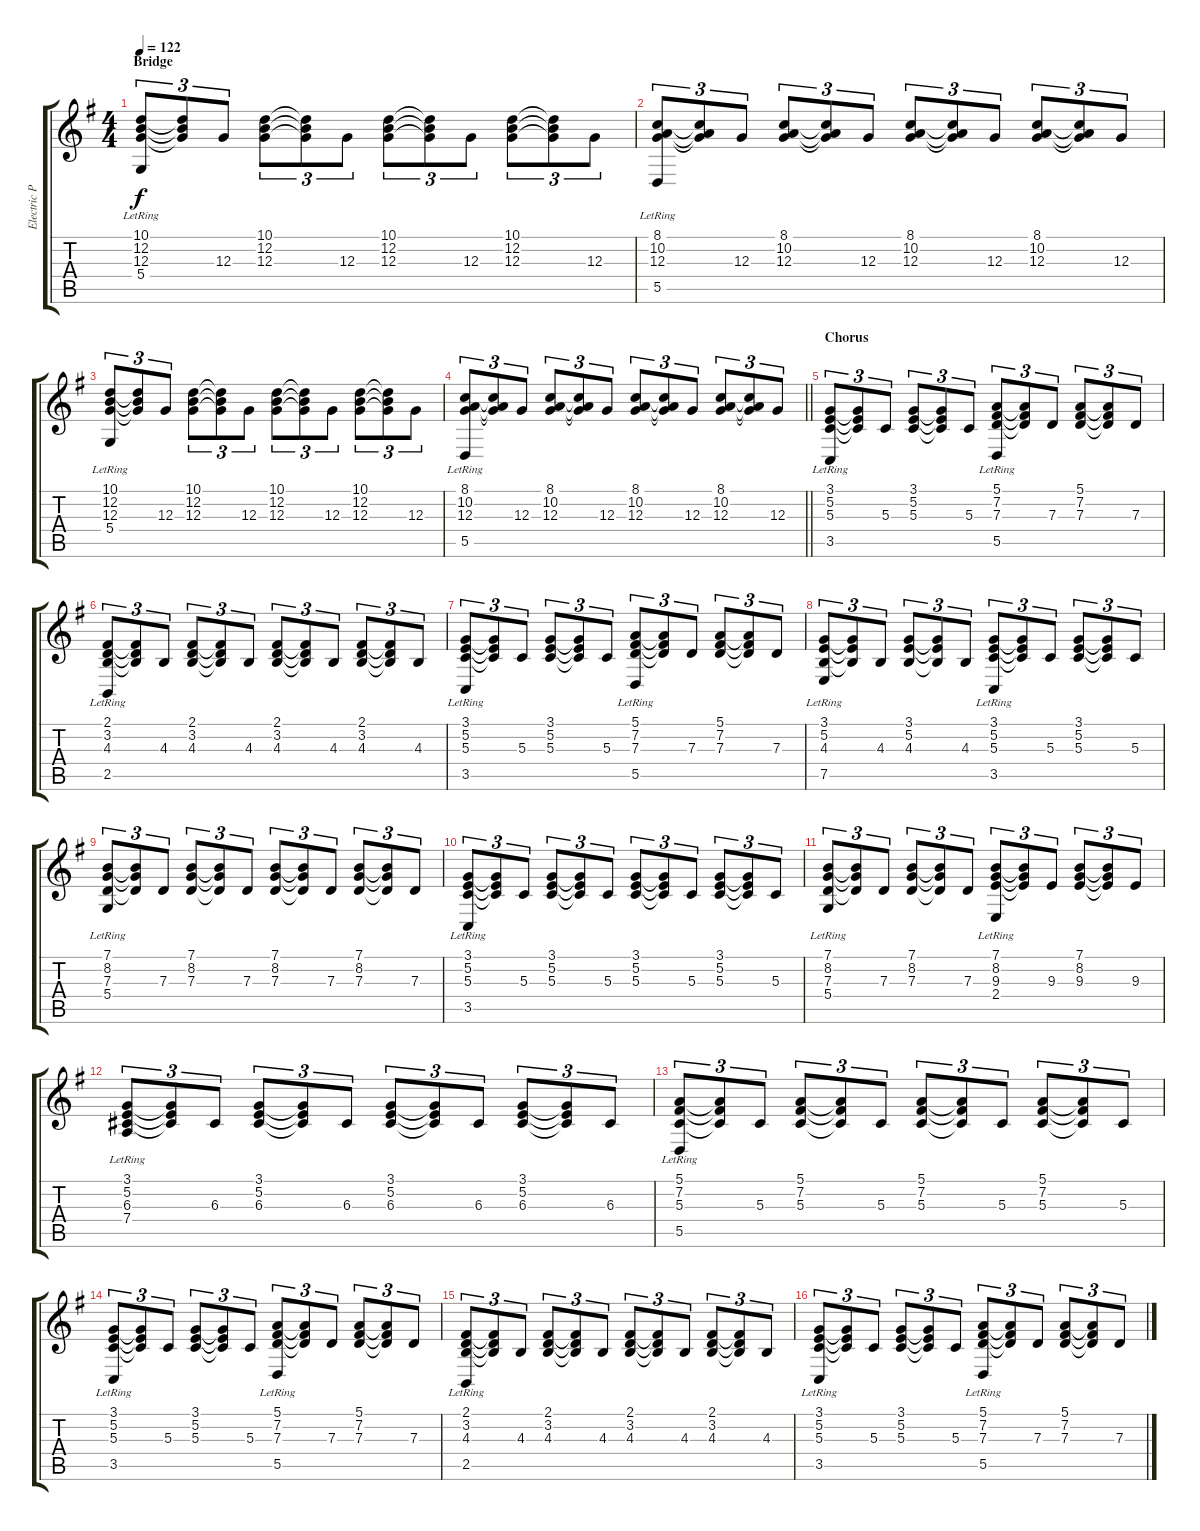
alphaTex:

\track ("Electric Piano" "Electric P") {instrument electricgrandpiano}
\staff {score tabs}
\tuning (E4 B3 G3 D3 A2 E2) {hide}
\ts (4 4)
\section ("" "Bridge")
\tempo 122
\clef g2
\ks g
(10.1 12.2 12.3 5.4{lr}).8{tu (3 2) dy f} (10.1{t} 12.2{t} 12.3{t}).8{tu (3 2)} 12.3.8{tu (3 2)} (10.1 12.2 12.3).8{tu (3 2)} (10.1{t} 12.2{t} 12.3{t}).8{tu (3 2)} 12.3.8{tu (3 2)} (10.1 12.2 12.3).8{tu (3 2)} (10.1{t} 12.2{t} 12.3{t}).8{tu (3 2)} 12.3.8{tu (3 2)} (10.1 12.2 12.3).8{tu (3 2)} (10.1{t} 12.2{t} 12.3{t}).8{tu (3 2)} 12.3.8{tu (3 2)} |
(8.1 10.2 12.3 5.5{lr}).8{tu (3 2)} (8.1{t} 10.2{t} 12.3{t}).8{tu (3 2)} 12.3.8{tu (3 2)} (8.1 10.2 12.3).8{tu (3 2)} (8.1{t} 10.2{t} 12.3{t}).8{tu (3 2)} 12.3.8{tu (3 2)} (8.1 10.2 12.3).8{tu (3 2)} (8.1{t} 10.2{t} 12.3{t}).8{tu (3 2)} 12.3.8{tu (3 2)} (8.1 10.2 12.3).8{tu (3 2)} (8.1{t} 10.2{t} 12.3{t}).8{tu (3 2)} 12.3.8{tu (3 2)} |
(10.1 12.2 12.3 5.4{lr}).8{tu (3 2)} (10.1{t} 12.2{t} 12.3{t}).8{tu (3 2)} 12.3.8{tu (3 2)} (10.1 12.2 12.3).8{tu (3 2)} (10.1{t} 12.2{t} 12.3{t}).8{tu (3 2)} 12.3.8{tu (3 2)} (10.1 12.2 12.3).8{tu (3 2)} (10.1{t} 12.2{t} 12.3{t}).8{tu (3 2)} 12.3.8{tu (3 2)} (10.1 12.2 12.3).8{tu (3 2)} (10.1{t} 12.2{t} 12.3{t}).8{tu (3 2)} 12.3.8{tu (3 2)} |
\barLineRight lightlight
(8.1 10.2 12.3 5.5{lr}).8{tu (3 2)} (8.1{t} 10.2{t} 12.3{t}).8{tu (3 2)} 12.3.8{tu (3 2)} (8.1 10.2 12.3).8{tu (3 2)} (8.1{t} 10.2{t} 12.3{t}).8{tu (3 2)} 12.3.8{tu (3 2)} (8.1 10.2 12.3).8{tu (3 2)} (8.1{t} 10.2{t} 12.3{t}).8{tu (3 2)} 12.3.8{tu (3 2)} (8.1 10.2 12.3).8{tu (3 2)} (8.1{t} 10.2{t} 12.3{t}).8{tu (3 2)} 12.3.8{tu (3 2)} |
\section ("" "Chorus")
(3.1 5.2 5.3 3.5{lr}).8{tu (3 2)} (3.1{t} 5.2{t} 5.3{t}).8{tu (3 2)} 5.3.8{tu (3 2)} (3.1 5.2 5.3).8{tu (3 2)} (3.1{t} 5.2{t} 5.3{t}).8{tu (3 2)} 5.3.8{tu (3 2)} (5.1 7.2 7.3 5.5{lr}).8{tu (3 2)} (5.1{t} 7.2{t} 7.3{t}).8{tu (3 2)} 7.3.8{tu (3 2)} (5.1 7.2 7.3).8{tu (3 2)} (5.1{t} 7.2{t} 7.3{t}).8{tu (3 2)} 7.3.8{tu (3 2)} |
(2.1 3.2 4.3 2.5{lr}).8{tu (3 2)} (2.1{t} 3.2{t} 4.3{t}).8{tu (3 2)} 4.3.8{tu (3 2)} (2.1 3.2 4.3).8{tu (3 2)} (2.1{t} 3.2{t} 4.3{t}).8{tu (3 2)} 4.3.8{tu (3 2)} (2.1 3.2 4.3).8{tu (3 2)} (2.1{t} 3.2{t} 4.3{t}).8{tu (3 2)} 4.3.8{tu (3 2)} (2.1 3.2 4.3).8{tu (3 2)} (2.1{t} 3.2{t} 4.3{t}).8{tu (3 2)} 4.3.8{tu (3 2)} |
(3.1 5.2 5.3 3.5{lr}).8{tu (3 2)} (3.1{t} 5.2{t} 5.3{t}).8{tu (3 2)} 5.3.8{tu (3 2)} (3.1 5.2 5.3).8{tu (3 2)} (3.1{t} 5.2{t} 5.3{t}).8{tu (3 2)} 5.3.8{tu (3 2)} (5.1 7.2 7.3 5.5{lr}).8{tu (3 2)} (5.1{t} 7.2{t} 7.3{t}).8{tu (3 2)} 7.3.8{tu (3 2)} (5.1 7.2 7.3).8{tu (3 2)} (5.1{t} 7.2{t} 7.3{t}).8{tu (3 2)} 7.3.8{tu (3 2)} |
(3.1 5.2 4.3 7.5{lr}).8{tu (3 2)} (3.1{t} 5.2{t} 4.3{t}).8{tu (3 2)} 4.3.8{tu (3 2)} (3.1 5.2 4.3).8{tu (3 2)} (3.1{t} 5.2{t} 4.3{t}).8{tu (3 2)} 4.3.8{tu (3 2)} (3.1 5.2 5.3 3.5{lr}).8{tu (3 2)} (3.1{t} 5.2{t} 5.3{t}).8{tu (3 2)} 5.3.8{tu (3 2)} (3.1 5.2 5.3).8{tu (3 2)} (3.1{t} 5.2{t} 5.3{t}).8{tu (3 2)} 5.3.8{tu (3 2)} |
(7.1 8.2 7.3 5.4{lr}).8{tu (3 2)} (7.1{t} 8.2{t} 7.3{t}).8{tu (3 2)} 7.3.8{tu (3 2)} (7.1 8.2 7.3).8{tu (3 2)} (7.1{t} 8.2{t} 7.3{t}).8{tu (3 2)} 7.3.8{tu (3 2)} (7.1 8.2 7.3).8{tu (3 2)} (7.1{t} 8.2{t} 7.3{t}).8{tu (3 2)} 7.3.8{tu (3 2)} (7.1 8.2 7.3).8{tu (3 2)} (7.1{t} 8.2{t} 7.3{t}).8{tu (3 2)} 7.3.8{tu (3 2)} |
(3.1 5.2 5.3 3.5{lr}).8{tu (3 2)} (3.1{t} 5.2{t} 5.3{t}).8{tu (3 2)} 5.3.8{tu (3 2)} (3.1 5.2 5.3).8{tu (3 2)} (3.1{t} 5.2{t} 5.3{t}).8{tu (3 2)} 5.3.8{tu (3 2)} (3.1 5.2 5.3).8{tu (3 2)} (3.1{t} 5.2{t} 5.3{t}).8{tu (3 2)} 5.3.8{tu (3 2)} (3.1 5.2 5.3).8{tu (3 2)} (3.1{t} 5.2{t} 5.3{t}).8{tu (3 2)} 5.3.8{tu (3 2)} |
(7.1 8.2 7.3 5.4{lr}).8{tu (3 2)} (7.1{t} 8.2{t} 7.3{t}).8{tu (3 2)} 7.3.8{tu (3 2)} (7.1 8.2 7.3).8{tu (3 2)} (7.1{t} 8.2{t} 7.3{t}).8{tu (3 2)} 7.3.8{tu (3 2)} (7.1 8.2 9.3 2.4{lr}).8{tu (3 2)} (7.1{t} 8.2{t} 9.3{t}).8{tu (3 2)} 9.3.8{tu (3 2)} (7.1 8.2 9.3).8{tu (3 2)} (7.1{t} 8.2{t} 9.3{t}).8{tu (3 2)} 9.3.8{tu (3 2)} |
(3.1 5.2 6.3 7.4{lr}).8{tu (3 2)} (3.1{t} 5.2{t} 6.3{t}).8{tu (3 2)} 6.3.8{tu (3 2)} (3.1 5.2 6.3).8{tu (3 2)} (3.1{t} 5.2{t} 6.3{t}).8{tu (3 2)} 6.3.8{tu (3 2)} (3.1 5.2 6.3).8{tu (3 2)} (3.1{t} 5.2{t} 6.3{t}).8{tu (3 2)} 6.3.8{tu (3 2)} (3.1 5.2 6.3).8{tu (3 2)} (3.1{t} 5.2{t} 6.3{t}).8{tu (3 2)} 6.3.8{tu (3 2)} |
(5.1 7.2 5.3 5.5{lr}).8{tu (3 2)} (5.1{t} 7.2{t} 5.3{t}).8{tu (3 2)} 5.3.8{tu (3 2)} (5.1 7.2 5.3).8{tu (3 2)} (5.1{t} 7.2{t} 5.3{t}).8{tu (3 2)} 5.3.8{tu (3 2)} (5.1 7.2 5.3).8{tu (3 2)} (5.1{t} 7.2{t} 5.3{t}).8{tu (3 2)} 5.3.8{tu (3 2)} (5.1 7.2 5.3).8{tu (3 2)} (5.1{t} 7.2{t} 5.3{t}).8{tu (3 2)} 5.3.8{tu (3 2)} |
(3.1 5.2 5.3 3.5{lr}).8{tu (3 2)} (3.1{t} 5.2{t} 5.3{t}).8{tu (3 2)} 5.3.8{tu (3 2)} (3.1 5.2 5.3).8{tu (3 2)} (3.1{t} 5.2{t} 5.3{t}).8{tu (3 2)} 5.3.8{tu (3 2)} (5.1 7.2 7.3 5.5{lr}).8{tu (3 2)} (5.1{t} 7.2{t} 7.3{t}).8{tu (3 2)} 7.3.8{tu (3 2)} (5.1 7.2 7.3).8{tu (3 2)} (5.1{t} 7.2{t} 7.3{t}).8{tu (3 2)} 7.3.8{tu (3 2)} |
(2.1 3.2 4.3 2.5{lr}).8{tu (3 2)} (2.1{t} 3.2{t} 4.3{t}).8{tu (3 2)} 4.3.8{tu (3 2)} (2.1 3.2 4.3).8{tu (3 2)} (2.1{t} 3.2{t} 4.3{t}).8{tu (3 2)} 4.3.8{tu (3 2)} (2.1 3.2 4.3).8{tu (3 2)} (2.1{t} 3.2{t} 4.3{t}).8{tu (3 2)} 4.3.8{tu (3 2)} (2.1 3.2 4.3).8{tu (3 2)} (2.1{t} 3.2{t} 4.3{t}).8{tu (3 2)} 4.3.8{tu (3 2)} |
(3.1 5.2 5.3 3.5{lr}).8{tu (3 2)} (3.1{t} 5.2{t} 5.3{t}).8{tu (3 2)} 5.3.8{tu (3 2)} (3.1 5.2 5.3).8{tu (3 2)} (3.1{t} 5.2{t} 5.3{t}).8{tu (3 2)} 5.3.8{tu (3 2)} (5.1 7.2 7.3 5.5{lr}).8{tu (3 2)} (5.1{t} 7.2{t} 7.3{t}).8{tu (3 2)} 7.3.8{tu (3 2)} (5.1 7.2 7.3).8{tu (3 2)} (5.1{t} 7.2{t} 7.3{t}).8{tu (3 2)} 7.3.8{tu (3 2)}
